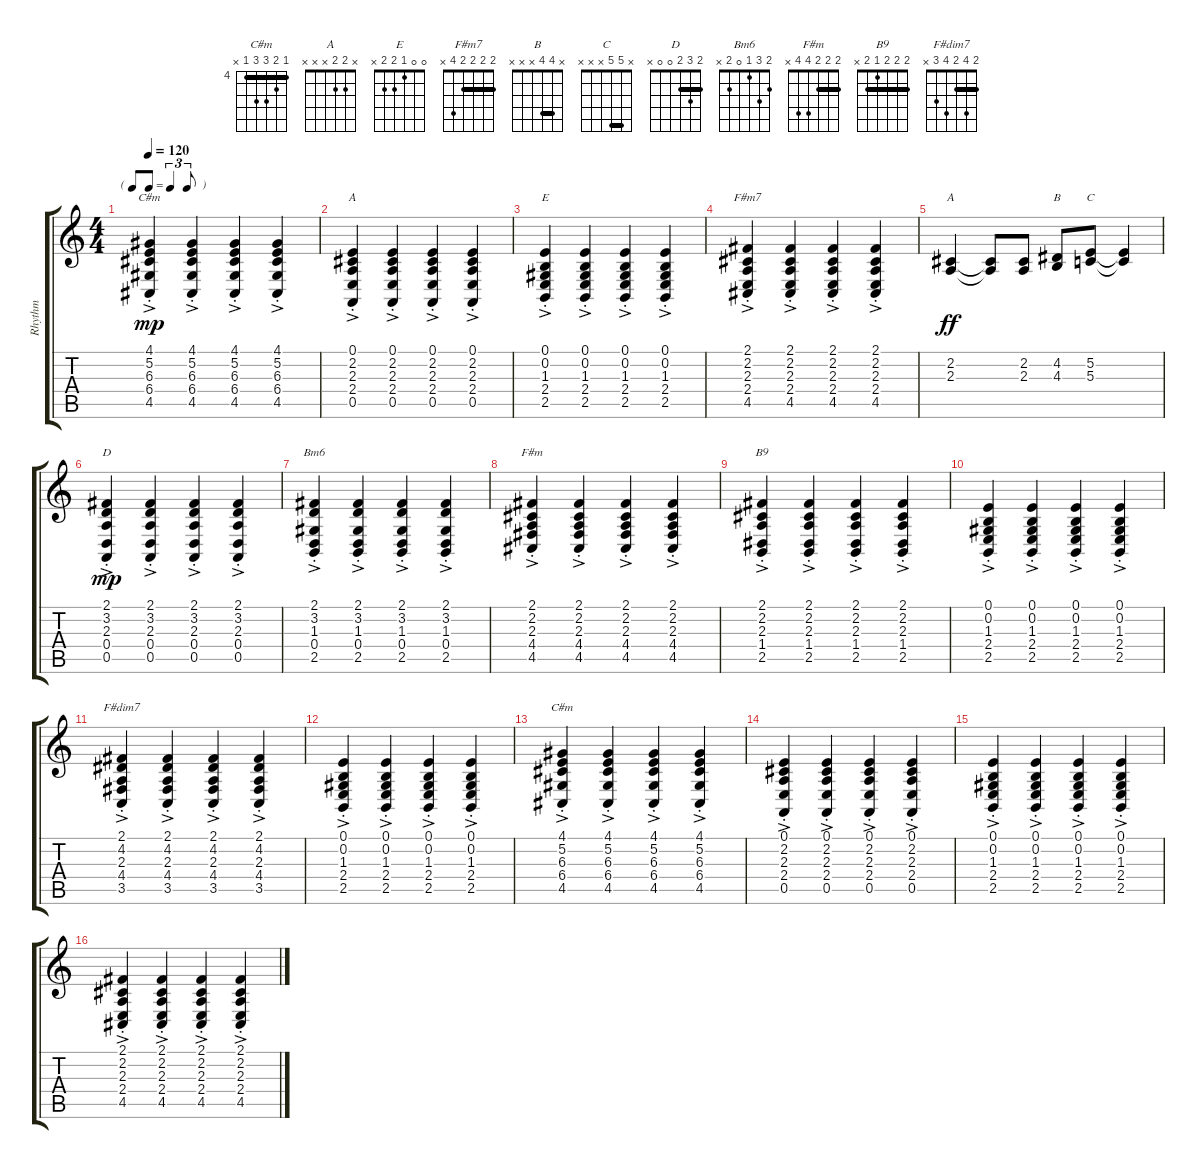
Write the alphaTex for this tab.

\track ("Rhythm" "Rhythm") {solo instrument acousticgrandpiano}
\staff {score tabs}
\tuning (E4 B3 G3 D3 A2 E2) {hide}
\chord ("C#m" 4 5 6 6 x x) {firstfret 4}
\chord ("A" 0 2 2 2 0 x)
\chord ("E" 0 0 1 2 2 x)
\chord ("F#m7" 2 2 2 2 4 x) {barre 2}
\chord ("A" x 2 2 x x x)
\chord ("B" x 4 4 x x x) {barre 4}
\chord ("C" x 5 5 x x x) {barre 5}
\chord ("D" 2 3 2 0 0 x) {barre 2}
\chord ("Bm6" 2 3 1 0 2 x)
\chord ("F#m" 2 2 2 4 4 x) {barre 2}
\chord ("B9" 2 2 2 1 2 x) {barre 2}
\chord ("F#dim7" 2 4 2 4 3 x) {barre 2}
\chord ("C#m" 4 5 6 6 4 x) {firstfret 4 barre 4}
\ts (4 4)
\tf triplet8th
\tempo 120
\clef g2
\ks c
(4.1{ac st} 5.2{ac st} 6.3{ac st} 6.4{ac st} 4.5{ac st}).4{ch "C#m" dy mp} (4.1{ac st} 5.2{ac st} 6.3{ac st} 6.4{ac st} 4.5{ac st}).4 (4.1{ac st} 5.2{ac st} 6.3{ac st} 6.4{ac st} 4.5{ac st}).4 (4.1{ac st} 5.2{ac st} 6.3{ac st} 6.4{ac st} 4.5{ac st}).4 |
(0.1{ac st} 2.2{ac st} 2.3{ac st} 2.4{ac st} 0.5{ac st}).4{ch "A"} (0.1{ac st} 2.2{ac st} 2.3{ac st} 2.4{ac st} 0.5{ac st}).4 (0.1{ac st} 2.2{ac st} 2.3{ac st} 2.4{ac st} 0.5{ac st}).4 (0.1{ac st} 2.2{ac st} 2.3{ac st} 2.4{ac st} 0.5{ac st}).4 |
(0.1{ac st} 0.2{ac st} 1.3{ac st} 2.4{ac st} 2.5{ac st}).4{ch "E"} (0.1{ac st} 0.2{ac st} 1.3{ac st} 2.4{ac st} 2.5{ac st}).4 (0.1{ac st} 0.2{ac st} 1.3{ac st} 2.4{ac st} 2.5{ac st}).4 (0.1{ac st} 0.2{ac st} 1.3{ac st} 2.4{ac st} 2.5{ac st}).4 |
(2.1{ac st} 2.2{ac st} 2.3{ac st} 2.4{ac st} 4.5{ac st}).4{ch "F#m7"} (2.1{ac st} 2.2{ac st} 2.3{ac st} 2.4{ac st} 4.5{ac st}).4 (2.1{ac st} 2.2{ac st} 2.3{ac st} 2.4{ac st} 4.5{ac st}).4 (2.1{ac st} 2.2{ac st} 2.3{ac st} 2.4{ac st} 4.5{ac st}).4 |
(2.2 2.3).4{ch "A" dy ff} (2.2{t} 2.3{t}).8 (2.2 2.3).8 (4.2 4.3).8{ch "B"} (5.2 5.3).8{ch "C"} (5.2{t} 5.3{t}).4 |
(2.1{ac st} 3.2{ac st} 2.3{ac st} 0.4{ac st} 0.5{ac st}).4{ch "D" dy mp} (2.1{ac st} 3.2{ac st} 2.3{ac st} 0.4{ac st} 0.5{ac st}).4 (2.1{ac st} 3.2{ac st} 2.3{ac st} 0.4{ac st} 0.5{ac st}).4 (2.1{ac st} 3.2{ac st} 2.3{ac st} 0.4{ac st} 0.5{ac st}).4 |
(2.1{ac st} 3.2{ac st} 1.3{ac st} 0.4{ac st} 2.5{ac st}).4{ch "Bm6"} (2.1{ac st} 3.2{ac st} 1.3{ac st} 0.4{ac st} 2.5{ac st}).4 (2.1{ac st} 3.2{ac st} 1.3{ac st} 0.4{ac st} 2.5{ac st}).4 (2.1{ac st} 3.2{ac st} 1.3{ac st} 0.4{ac st} 2.5{ac st}).4 |
(2.1{ac st} 2.2{ac st} 2.3{ac st} 4.4{ac st} 4.5{ac st}).4{ch "F#m"} (2.1{ac st} 2.2{ac st} 2.3{ac st} 4.4{ac st} 4.5{ac st}).4 (2.1{ac st} 2.2{ac st} 2.3{ac st} 4.4{ac st} 4.5{ac st}).4 (2.1{ac st} 2.2{ac st} 2.3{ac st} 4.4{ac st} 4.5{ac st}).4 |
(2.1{ac st} 2.2{ac st} 2.3{ac st} 1.4{ac st} 2.5{ac st}).4{ch "B9"} (2.1{ac st} 2.2{ac st} 2.3{ac st} 1.4{ac st} 2.5{ac st}).4 (2.1{ac st} 2.2{ac st} 2.3{ac st} 1.4{ac st} 2.5{ac st}).4 (2.1{ac st} 2.2{ac st} 2.3{ac st} 1.4{ac st} 2.5{ac st}).4 |
(0.1{ac st} 0.2{ac st} 1.3{ac st} 2.4{ac st} 2.5{ac st}).4 (0.1{ac st} 0.2{ac st} 1.3{ac st} 2.4{ac st} 2.5{ac st}).4 (0.1{ac st} 0.2{ac st} 1.3{ac st} 2.4{ac st} 2.5{ac st}).4 (0.1{ac st} 0.2{ac st} 1.3{ac st} 2.4{ac st} 2.5{ac st}).4 |
(2.1{ac st} 4.2{ac st} 2.3{ac st} 4.4{ac st} 3.5{ac st}).4{ch "F#dim7"} (2.1{ac st} 4.2{ac st} 2.3{ac st} 4.4{ac st} 3.5{ac st}).4 (2.1{ac st} 4.2{ac st} 2.3{ac st} 4.4{ac st} 3.5{ac st}).4 (2.1{ac st} 4.2{ac st} 2.3{ac st} 4.4{ac st} 3.5{ac st}).4 |
(0.1{ac st} 0.2{ac st} 1.3{ac st} 2.4{ac st} 2.5{ac st}).4 (0.1{ac st} 0.2{ac st} 1.3{ac st} 2.4{ac st} 2.5{ac st}).4 (0.1{ac st} 0.2{ac st} 1.3{ac st} 2.4{ac st} 2.5{ac st}).4 (0.1{ac st} 0.2{ac st} 1.3{ac st} 2.4{ac st} 2.5{ac st}).4 |
(4.1{ac st} 5.2{ac st} 6.3{ac st} 6.4{ac st} 4.5{ac st}).4{ch "C#m"} (4.1{ac st} 5.2{ac st} 6.3{ac st} 6.4{ac st} 4.5{ac st}).4 (4.1{ac st} 5.2{ac st} 6.3{ac st} 6.4{ac st} 4.5{ac st}).4 (4.1{ac st} 5.2{ac st} 6.3{ac st} 6.4{ac st} 4.5{ac st}).4 |
(0.1{ac st} 2.2{ac st} 2.3{ac st} 2.4{ac st} 0.5{ac st}).4 (0.1{ac st} 2.2{ac st} 2.3{ac st} 2.4{ac st} 0.5{ac st}).4 (0.1{ac st} 2.2{ac st} 2.3{ac st} 2.4{ac st} 0.5{ac st}).4 (0.1{ac st} 2.2{ac st} 2.3{ac st} 2.4{ac st} 0.5{ac st}).4 |
(0.1{ac st} 0.2{ac st} 1.3{ac st} 2.4{ac st} 2.5{ac st}).4 (0.1{ac st} 0.2{ac st} 1.3{ac st} 2.4{ac st} 2.5{ac st}).4 (0.1{ac st} 0.2{ac st} 1.3{ac st} 2.4{ac st} 2.5{ac st}).4 (0.1{ac st} 0.2{ac st} 1.3{ac st} 2.4{ac st} 2.5{ac st}).4 |
(2.1{ac st} 2.2{ac st} 2.3{ac st} 2.4{ac st} 4.5{ac st}).4 (2.1{ac st} 2.2{ac st} 2.3{ac st} 2.4{ac st} 4.5{ac st}).4 (2.1{ac st} 2.2{ac st} 2.3{ac st} 2.4{ac st} 4.5{ac st}).4 (2.1{ac st} 2.2{ac st} 2.3{ac st} 2.4{ac st} 4.5{ac st}).4
